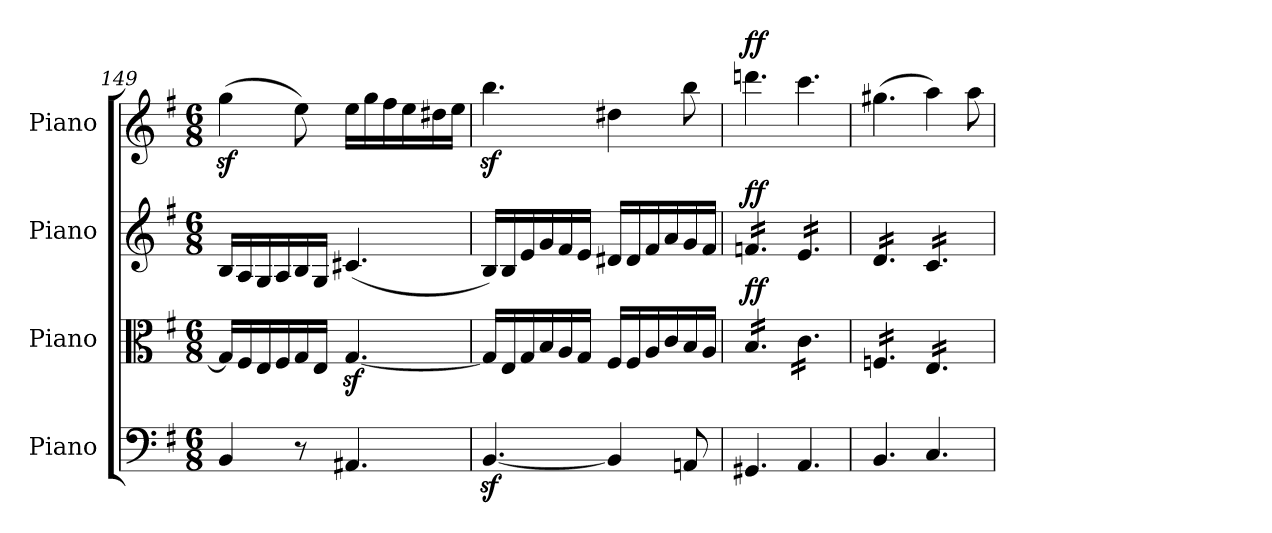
**kern	**kern	**dynam	**kern	**dynam	**kern	**dynam
*part4	*part3	*part3	*part2	*part2	*part1	*part1
*staff4	*staff3	*staff3	*staff2	*staff2	*staff1	*staff1
*I"Piano	*I"Piano	*	*I"Piano	*	*I"Piano	*
*I'Pno	*I'Pno	*	*I'Pno	*	*I'Pno	*
!!LO:LB:g=z
*clefF4	*clefC3	*	*clefG2	*	*clefG2	*
*k[f#]	*k[f#]	*	*k[f#]	*	*k[f#]	*
*M6/8	*M6/8	*	*M6/8	*	*M6/8	*
=149	=149	=149	=149	=149	=149	=149
4BB/	16G/LL]	.	16B/LL	.	(4ggz<\	.
.	16F#/	.	16A/	.	.	.
.	16E/	.	16G/	.	.	.
.	16F#/	.	16A/	.	.	.
8r	16G/	.	16B/	.	8ee\)	.
.	16E/JJ	.	16G/JJ	.	.	.
4.AA#X/	[4.Gz</	.	(4.c#X/	.	16ee\LL	.
.	.	.	.	.	16gg\	.
.	.	.	.	.	16ff#\	.
.	.	.	.	.	16ee\	.
.	.	.	.	.	16dd#X\	.
.	.	.	.	.	16ee\JJ	.
=150	=150	=150	=150	=150	=150	=150
[4.BBz>/	16G/LL]	.	16B/LL)	.	4.bbz<\	.
.	16E/	.	16B/	.	.	.
.	16G/	.	16e/	.	.	.
.	16B/	.	16g/	.	.	.
.	16A/	.	16f#/	.	.	.
.	16G/JJ	.	16e/JJ	.	.	.
4BB/]	16F#/LL	.	16d#X/LL	.	4dd#X\	.
.	16F#/	.	16d#/	.	.	.
.	16A/	.	16f#/	.	.	.
.	16c/	.	16a/	.	.	.
8AAn/	16B/	.	16g/	.	8bb\	.
.	16A/JJ	.	16f#/JJ	.	.	.
=151	=151	=151	=151	=151	=151	=151
!	!	!LO:DY:a	!	!LO:DY:a	!	!LO:DY:a
*	*tremolo	*	*	*	*	*
*	*	*	*tremolo	*	*	*
4.GG#X/	16B/LL	ff	16fn/LL	ff	4.dddn\	ff
.	16B/	.	16fn/	.	.	.
.	16B/	.	16fn/	.	.	.
.	16B/	.	16fn/	.	.	.
.	16B/	.	16fn/	.	.	.
.	16B/JJ	.	16fn/JJ	.	.	.
4.AA/	16c\LL	.	16e/LL	.	4.ccc\	.
.	16c\	.	16e/	.	.	.
.	16c\	.	16e/	.	.	.
.	16c\	.	16e/	.	.	.
.	16c\	.	16e/	.	.	.
.	16c\JJ	.	16e/JJ	.	.	.
=152	=152	=152	=152	=152	=152	=152
4.BB/	16Fn/LL	.	16d/LL	.	(4.gg#X\	.
.	16Fn/	.	16d/	.	.	.
.	16Fn/	.	16d/	.	.	.
.	16Fn/	.	16d/	.	.	.
.	16Fn/	.	16d/	.	.	.
.	16Fn/JJ	.	16d/JJ	.	.	.
4.C/	16E/LL	.	16c/LL	.	4aa\)	.
.	16E/	.	16c/	.	.	.
.	16E/	.	16c/	.	.	.
.	16E/	.	16c/	.	.	.
.	16E/	.	16c/	.	8aa\	.
.	16E/JJ	.	16c/JJ	.	.	.
*	*	*	*Xtremolo	*	*	*
*	*Xtremolo	*	*	*	*	*
=	=	=	=	=	=	=
*-	*-	*-	*-	*-	*-	*-
